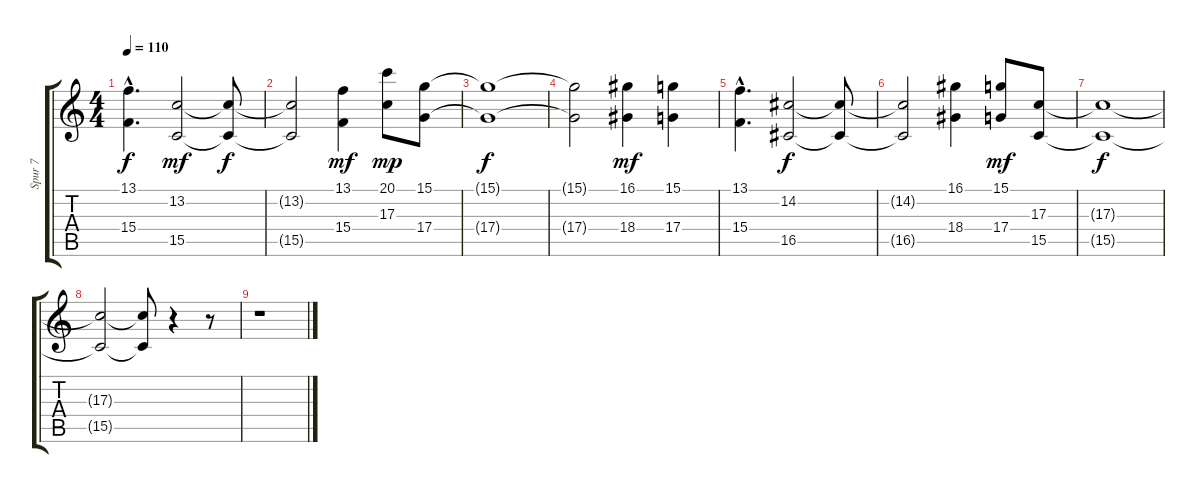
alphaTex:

\track ("Spur 7" "Spur 7") {instrument electricgrandpiano}
\staff {score tabs}
\tuning (E4 B3 G3 D3 A2 E2) {hide}
\ts (4 4)
\tempo 110
\clef g2
\ks c
(13.1 15.4{hac}).4{d dy f} (13.2 15.5).2{dy mf} (13.2{t} 15.5{t}).8{dy f} |
(13.2{t} 15.5{t}).2 (13.1 15.4).4{dy mf} (20.1 17.3).8{dy mp} (15.1 17.4).8 |
(15.1{t} 17.4{t}).1{dy f} |
(15.1{t} 17.4{t}).2 (16.1 18.4).4{dy mf} (15.1 17.4).4 |
(13.1 15.4{hac}).4{d} (14.2 16.5).2{dy f} (14.2{t} 16.5{t}).8 |
(14.2{t} 16.5{t}).2 (16.1 18.4).4 (15.1 17.4).8{dy mf} (17.3 15.5).8 |
(17.3{t} 15.5{t}).1{dy f} |
(17.3{t} 15.5{t}).2 (17.3{t} 15.5{t}).8 r.4 r.8 |
r.1
